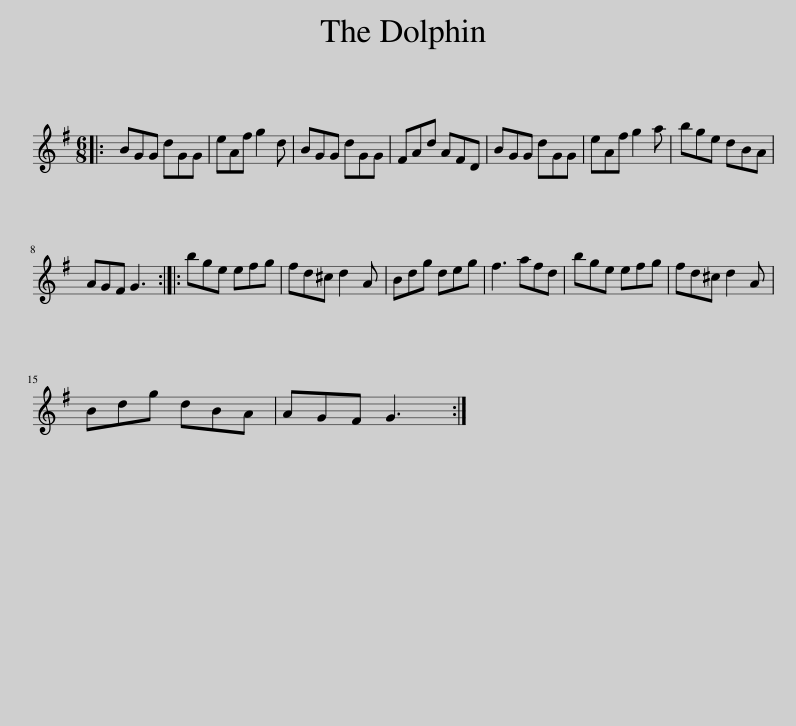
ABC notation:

X:1
L:1/8
M:6/8
I:linebreak $
K:G
V:1 treble
V:1
|: BGG dGG | eAf g2 d | BGG dGG | FAd AFD | BGG dGG | %5
 eAf g2 a | bge dBA |$ AGF G3 :: bge efg | fd^c d2 A | %10
 Bdg deg | f3 afd | bge efg | fd^c d2 A |$ Bdg dBA | %15
 AGF G3 :| %16
